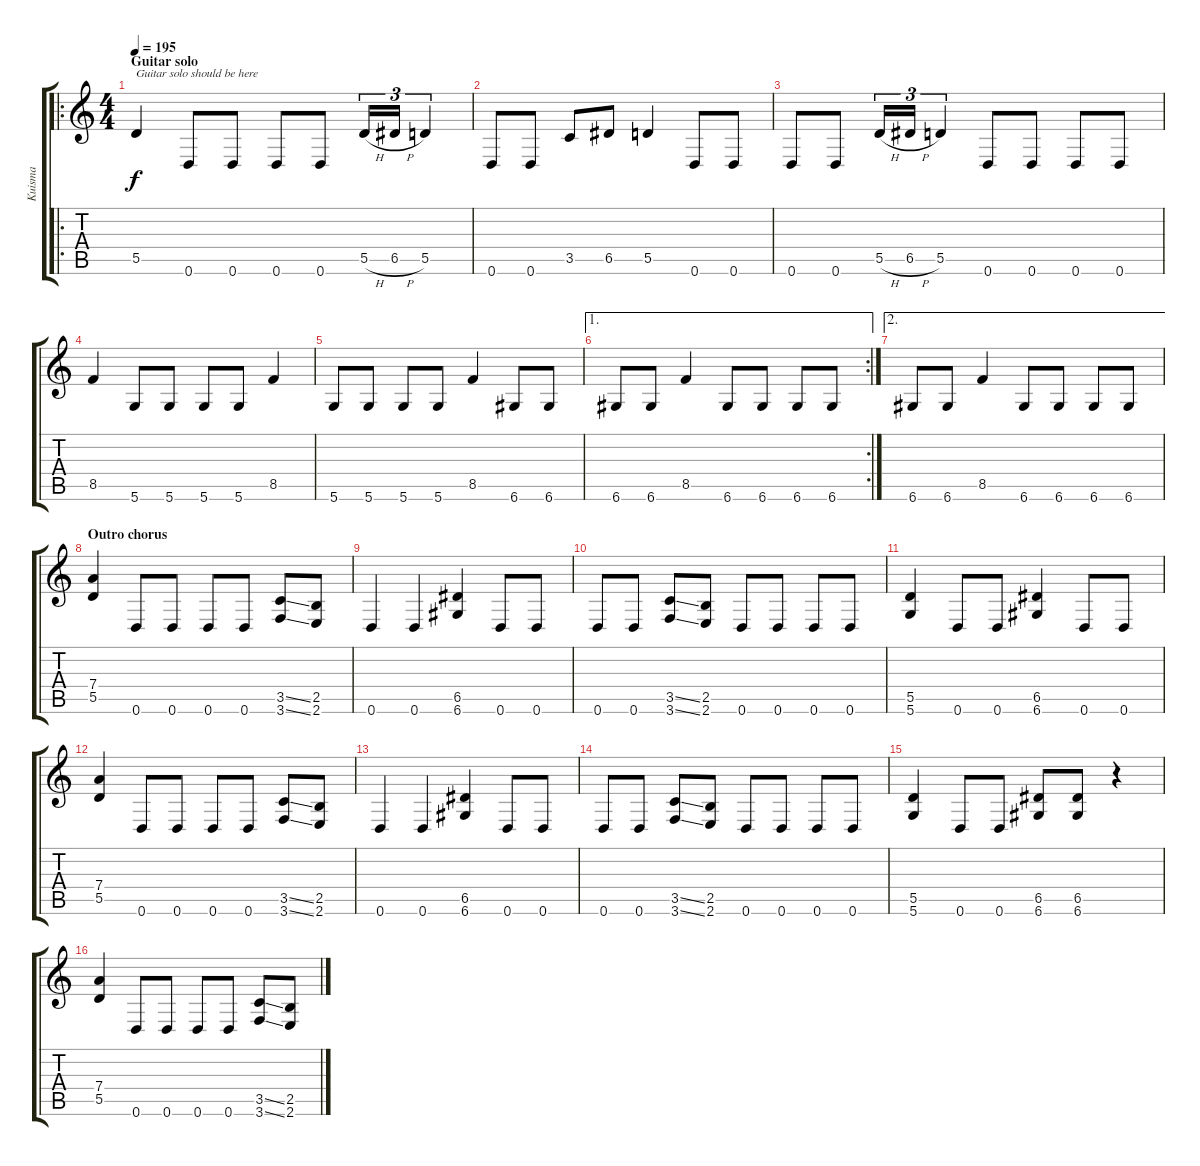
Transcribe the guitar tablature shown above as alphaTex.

\track ("Kuisma" "Kuisma") {instrument distortionguitar}
\staff {score tabs}
\tuning (E4 B3 G3 D3 A2 D2) {hide}
\ro
\ts (4 4)
\section ("" "Guitar solo")
\tempo 195
\clef g2
\ks c
5.5.4{txt "Guitar solo should be here" dy f} 0.6.8 0.6.8 0.6.8 0.6.8 5.5{h}.16{tu (3 2)} 6.5{h}.16{tu (3 2)} 5.5.4{tu (3 2)} |
0.6.8 0.6.8 3.5.8 6.5.8 5.5.4 0.6.8 0.6.8 |
0.6.8 0.6.8 5.5{h}.16{tu (3 2)} 6.5{h}.16{tu (3 2)} 5.5.4{tu (3 2)} 0.6.8 0.6.8 0.6.8 0.6.8 |
8.5.4 5.6.8 5.6.8 5.6.8 5.6.8 8.5.4 |
5.6.8 5.6.8 5.6.8 5.6.8 8.5.4 6.6.8 6.6.8 |
\ae 1
\rc 2
6.6.8 6.6.8 8.5.4 6.6.8 6.6.8 6.6.8 6.6.8 |
\ae 2
6.6.8 6.6.8 8.5.4 6.6.8 6.6.8 6.6.8 6.6.8 |
\section ("" "Outro chorus")
(7.4 5.5).4 0.6.8 0.6.8 0.6.8 0.6.8 (3.5{ss} 3.6{ss}).8 (2.5 2.6).8 |
0.6.4 0.6.4 (6.5 6.6).4 0.6.8 0.6.8 |
0.6.8 0.6.8 (3.5{ss} 3.6{ss}).8 (2.5 2.6).8 0.6.8 0.6.8 0.6.8 0.6.8 |
(5.5 5.6).4 0.6.8 0.6.8 (6.5 6.6).4 0.6.8 0.6.8 |
(7.4 5.5).4 0.6.8 0.6.8 0.6.8 0.6.8 (3.5{ss} 3.6{ss}).8 (2.5 2.6).8 |
0.6.4 0.6.4 (6.5 6.6).4 0.6.8 0.6.8 |
0.6.8 0.6.8 (3.5{ss} 3.6{ss}).8 (2.5 2.6).8 0.6.8 0.6.8 0.6.8 0.6.8 |
(5.5 5.6).4 0.6.8 0.6.8 (6.5 6.6).8 (6.5 6.6).8 r.4 |
(7.4 5.5).4 0.6.8 0.6.8 0.6.8 0.6.8 (3.5{ss} 3.6{ss}).8 (2.5 2.6).8
